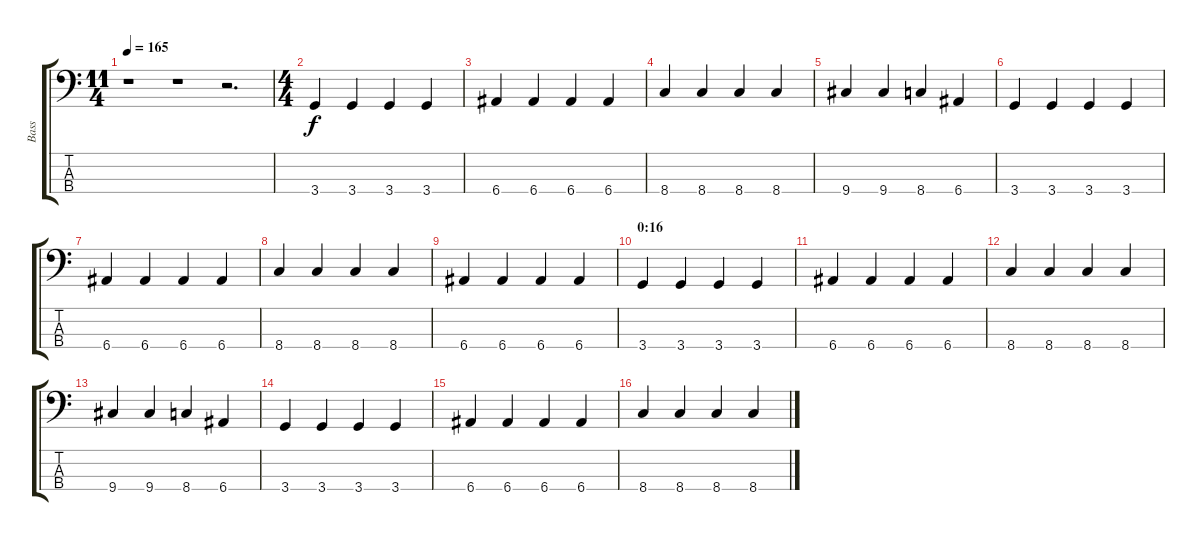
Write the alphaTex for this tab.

\track ("Bass" "Bass") {instrument overdrivenguitar}
\staff {score tabs}
\tuning (G2 D2 A1 E1) {hide}
\ts (11 4)
\tempo 165
\clef f4
\ks c
r.1{dy f instrument overdrivenguitar} r.1 r.2{d} |
\ts (4 4)
3.4.4 3.4.4 3.4.4 3.4.4 |
6.4.4 6.4.4 6.4.4 6.4.4 |
8.4.4 8.4.4 8.4.4 8.4.4 |
9.4.4 9.4.4 8.4.4 6.4.4 |
3.4.4 3.4.4 3.4.4 3.4.4 |
6.4.4 6.4.4 6.4.4 6.4.4 |
8.4.4 8.4.4 8.4.4 8.4.4 |
6.4.4 6.4.4 6.4.4 6.4.4 |
\section ("" "0:16")
3.4.4 3.4.4 3.4.4 3.4.4 |
6.4.4 6.4.4 6.4.4 6.4.4 |
8.4.4 8.4.4 8.4.4 8.4.4 |
9.4.4 9.4.4 8.4.4 6.4.4 |
3.4.4 3.4.4 3.4.4 3.4.4 |
6.4.4 6.4.4 6.4.4 6.4.4 |
8.4.4 8.4.4 8.4.4 8.4.4
